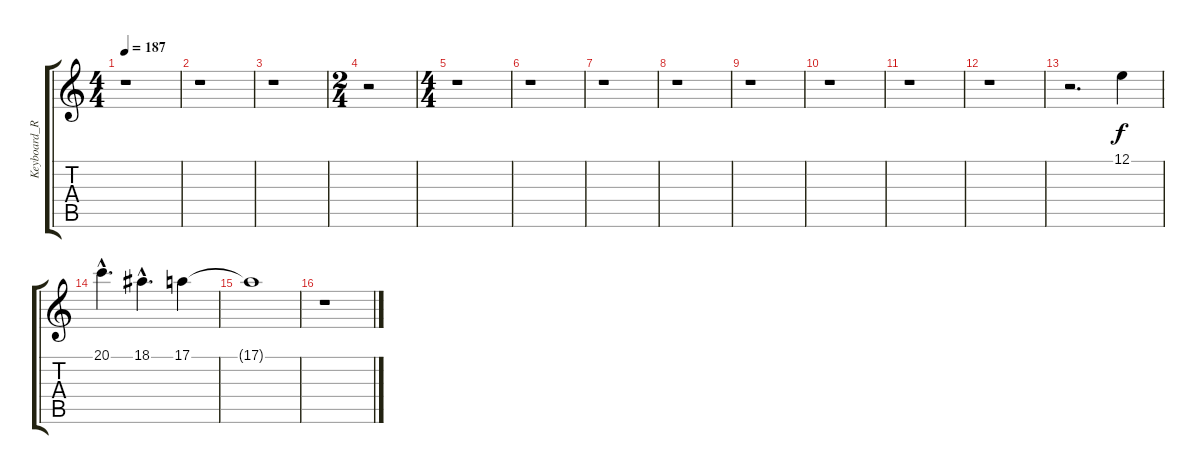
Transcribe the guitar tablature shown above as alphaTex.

\track ("Keyboard_R" "Keyboard_R") {instrument acousticgrandpiano}
\staff {score tabs}
\tuning (E4 B3 G3 D3 A2 E2) {hide}
\ts (4 4)
\tempo 187
\clef g2
\ks c
r.1{dy f} |
r.1 |
r.1 |
\ts (2 4)
r.2 |
\ts (4 4)
r.1 |
r.1 |
r.1 |
r.1 |
r.1 |
r.1 |
r.1 |
r.1 |
r.2{d} 12.1.4 |
20.1{hac}.4{d} 18.1{hac}.4{d} 17.1.4 |
17.1{t}.1 |
r.1
